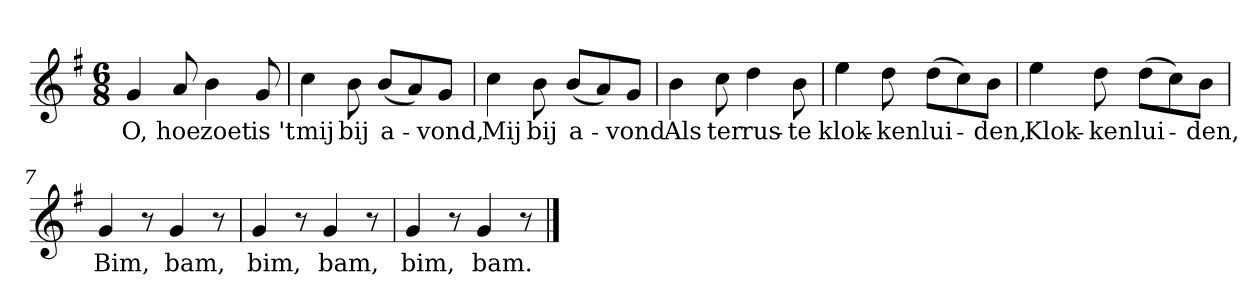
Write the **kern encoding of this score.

**kern	**text
*part1	*part1
*staff1	*staff1
*clefG2	*
*k[f#]	*
*G:	*
*M6/8	*
*MM120	*
=1	=1
4g	O,
8a	hoe
4b	zoet
8g	is 't
=2	=2
4cc	mij
8b	bij
(8b/L	a-
8a/)	.
8g/J	-vond,
=3	=3
4cc	Mij
8b	bij
(8b/L	a-
8a/)	.
8g/J	-vond
=4	=4
4b	Als
8cc	ter
4dd	rus-
8b	-te
=5	=5
4ee	klok-
8dd	-ken
(8dd\L	lui-
8cc\)	.
8b\J	-den,
=6	=6
4ee	Klok-
8dd	-ken
(8dd\L	lui-
8cc\)	.
8b\J	-den,
=7	=7
4g	Bim,
8r	.
4g	bam,
8r	.
=8	=8
4g	bim,
8r	.
4g	bam,
8r	.
=9	=9
4g	bim,
8r	.
4g	bam.
8r	.
==	==
*-	*-
